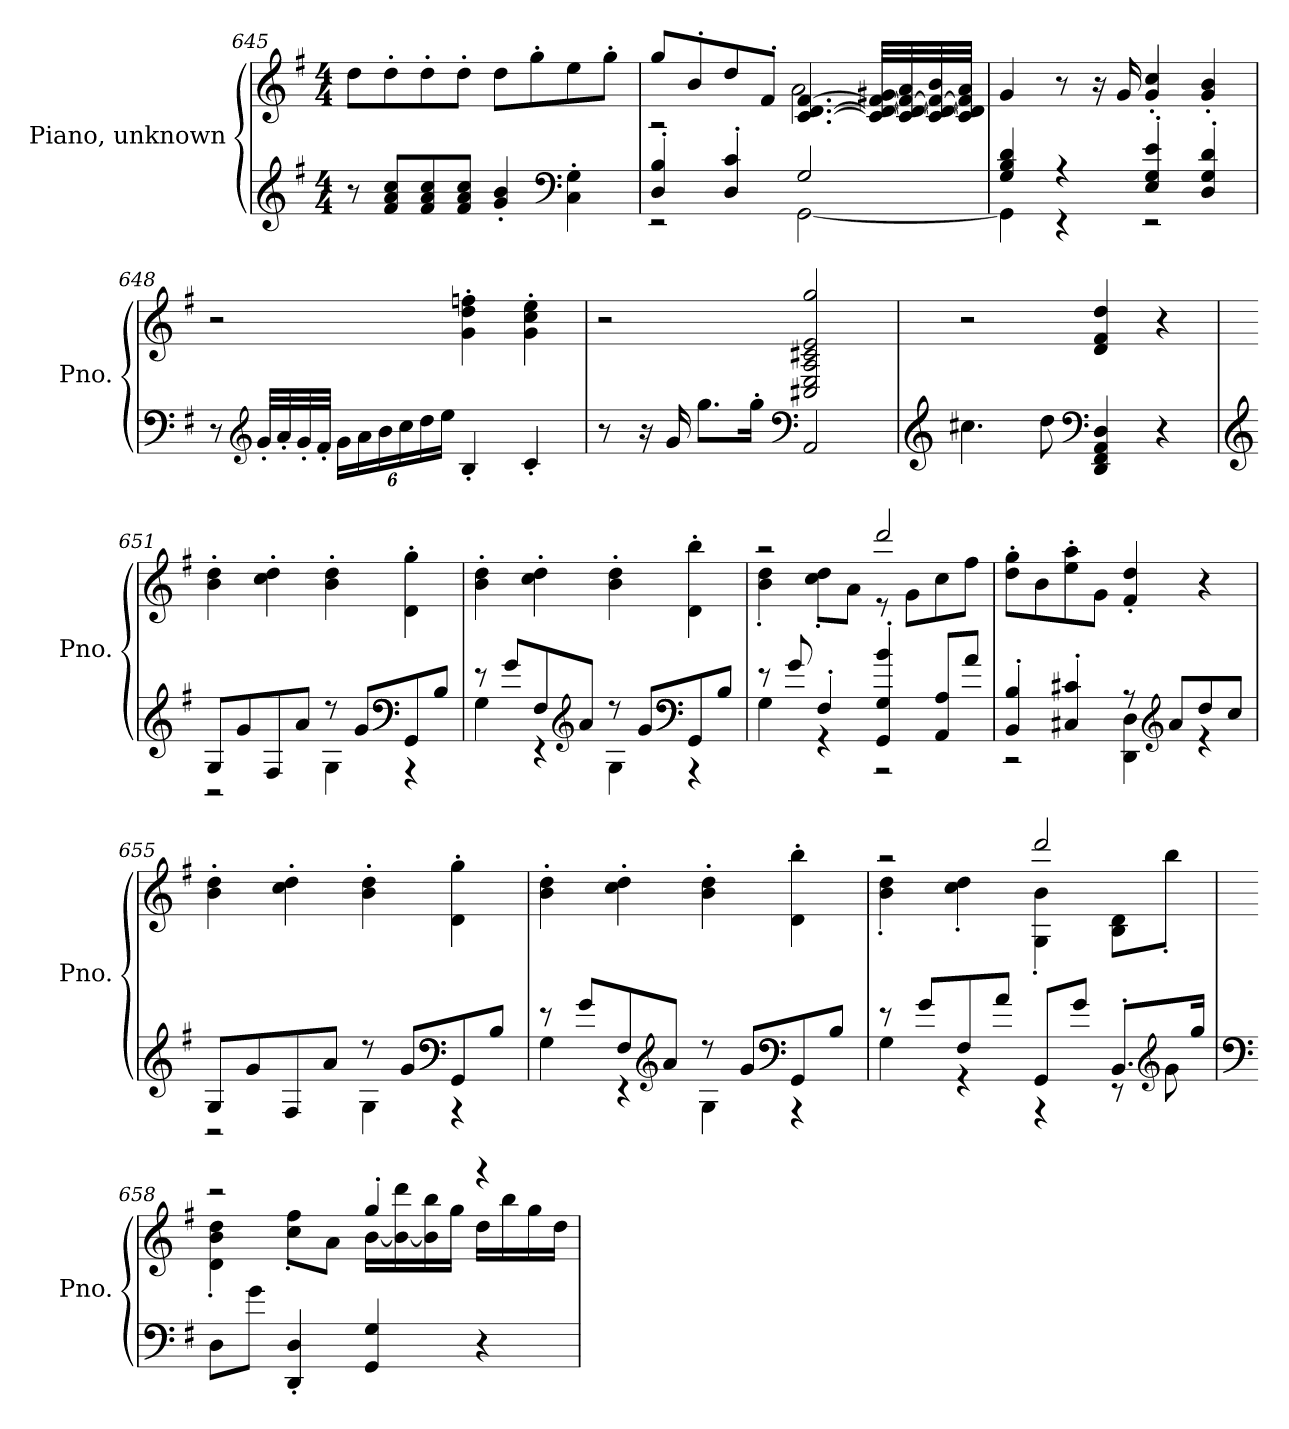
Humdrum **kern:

**kern	**kern
*part1	*part1
*staff2	*staff1
*I"Piano, unknown	*
*I'Pno.	*
*clefG2	*clefG2
*k[f#]	*k[f#]
*M4/4	*M4/4
=645	=645
8r	8dd\L
8f#/ 8a/ 8cc/L	8dd'\
8f#/ 8a/ 8cc/	8dd'\
8f#/ 8a/ 8cc/J	8dd'\J
4g/' 4b/'	8dd\L
.	8gg'\
*clefF4	*
4C\' 4G\'	8ee\
.	8gg'\J
=646	=646
*^	*^
4D/' 4B/'	2r	8gg/L	2r
.	.	8b'/	.
4D/' 4c/'	.	8dd/	.
.	.	8f#'/J	.
2G/	[2GG\	[4.c/ [4.d/ [4.f#/	2a\
.	.	32c/_ 32d/_ 32f#/_ 32g#X/LLL	.
.	.	32c/_ 32d/_ 32f#/_ 32a/	.
.	.	32c/_ 32d/_ 32f#/_ 32b/	.
.	.	32c/] 32d/] 32f#/] 32a/JJJ	.
*	*	*v	*v
!!LO:LB:g=z
=647	=647	=647
4G/ 4B/ 4d/	4GG\]	4g/
4r	4r	8r
.	.	16r
.	.	16g/
4E/' 4G/' 4e/'	2r	4g/' 4cc/'
4D/' 4G/' 4d/'	.	4g/' 4b/'
*v	*v	*
=648	=648
8r	2r
*clefG2	*
32g'/LLL	.
32a'/	.
32g'/	.
32f#'/JJJ	.
*Xbrackettup	*
24g\LL	.
24a\	.
24b\	.
24cc\	.
24dd\	.
24ee\JJ	.
4B'/	4g\' 4dd\' 4ffn\'
4c'/	4g\' 4cc\' 4ee\'
=649	=649
8r	2r
16r	.
16g/	.
8.gg\L	.
16gg'\Jk	.
*clefF4	*
2AA/	2C#X/ 2E/ 2A/ 2c#X/ 2e/ 2gg/
=650	=650
*clefG2	*
4.cc#X\	2r
8dd\	.
*clefF4	*
4DD/ 4FF#/ 4AA/ 4D/	4d/ 4f#/ 4dd/
4r	4r
!!LO:LB:g=z
=651	=651
*clefG2	*
*^	*
8G/L	2r	4b\' 4dd\'
8g/	.	.
8F#/	.	4cc\' 4dd\'
8a/J	.	.
8r	4G\	4b\' 4dd\'
8g/L	.	.
*clefF4	*	*
8GG/	4r	4d\' 4gg\'
8B/J	.	.
=652	=652	=652
8r	4G\	4b\' 4dd\'
8g/L	.	.
8F#/	4r	4cc\' 4dd\'
*clefG2	*	*
8a/J	.	.
8r	4G\	4b\' 4dd\'
8g/L	.	.
*clefF4	*	*
8GG/	4r	4d\' 4bb\'
8B/J	.	.
=653	=653	=653
*	*	*^
8r	4G\	2r	4b\' 4dd\'
8g/	.	.	.
4F#'/	4r	.	8cc\' 8dd\'L
.	.	.	8a\J
4GG/' 4G/' 4b/'	2r	2ddd/	8r
.	.	.	8g\L
8AA/ 8A/L	.	.	8cc\
8a/J	.	.	8ff#\J
*	*	*v	*v
=654	=654	=654
4BB/' 4B/'	2r	8dd\' 8gg\'L
.	.	8b\
4C#X/' 4c#X/'	.	8ee\' 8aa\'
.	.	8g\J
8r	4DD\ 4D\	4f#/' 4dd/'
*clefG2	*	*
8a/L	.	.
8dd/	4r	4r
8cc/J	.	.
!!LO:LB:g=z
=655	=655	=655
8G/L	2r	4b\' 4dd\'
8g/	.	.
8F#/	.	4cc\' 4dd\'
8a/J	.	.
8r	4G\	4b\' 4dd\'
8g/L	.	.
*clefF4	*	*
8GG/	4r	4d\' 4gg\'
8B/J	.	.
=656	=656	=656
8r	4G\	4b\' 4dd\'
8g/L	.	.
8F#/	4r	4cc\' 4dd\'
*clefG2	*	*
8a/J	.	.
8r	4G\	4b\' 4dd\'
8g/L	.	.
*clefF4	*	*
8GG/	4r	4d\' 4bb\'
8B/J	.	.
=657	=657	=657
*	*	*^
8r	4G\	2r	4b\' 4dd\'
8g/L	.	.	.
8F#/	4r	.	4cc\' 4dd\'
8a/J	.	.	.
8GG/L	4r	2ddd/	4G\' 4b\'
8g/J	.	.	.
8.BB'/L	8r	.	8B\ 8d\L
*clefG2	*	*	*
.	8g\	.	8bb'\J
16gg/Jk	.	.	.
*v	*v	*	*
!!LO:LB:g=z	!!
=658	=658	=658
*clefF4	*	*
8D\L	2r	4d\' 4b\' 4dd\'
8g\J	.	.
4DD/' 4D/'	.	8cc\' 8ff#\'L
.	.	8a\J
4GG/ 4G/	4gg'/	[16b\LL
.	.	16b\_ 16ddd\
.	.	16b\] 16bb\
.	.	16gg\JJ
4r	4r	16dd\LL
.	.	16bb\
.	.	16gg\
.	.	16dd\JJ
*	*v	*v
=	=
*-	*-
